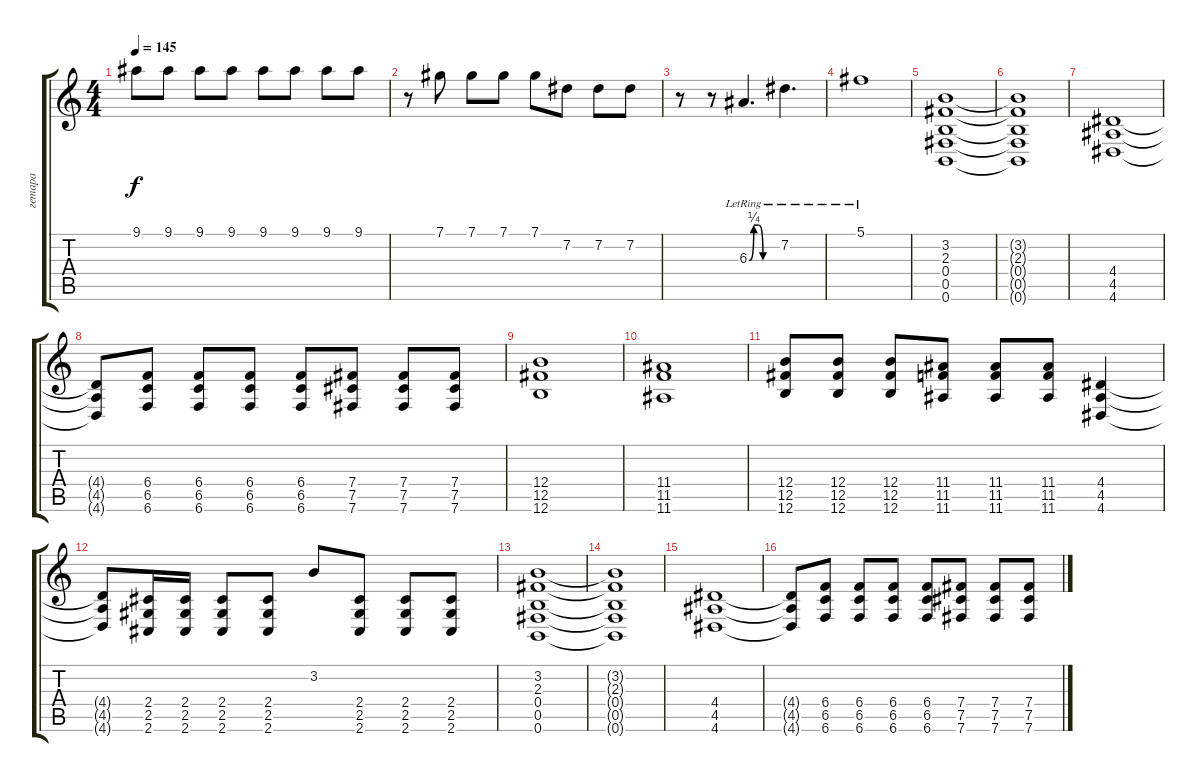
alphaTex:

\track ("гетара " "гетара ") {instrument distortionguitar}
\staff {score tabs}
\tuning (Db4 Ab3 E3 B2 Gb2 B1) {hide}
\ts (4 4)
\tempo 145
\clef g2
\ks c
9.1.8{dy f instrument electricguitarclean} 9.1.8 9.1.8 9.1.8 9.1.8 9.1.8 9.1.8 9.1.8 |
r.8 7.1.8 7.1.8 7.1.8 7.1.8 7.2.8 7.2.8 7.2.8 |
r.8 r.8 6.3{be (custom 0 0 10 1 20 1 30 0 60 0) lr}.4{d} 7.2{lr}.4{d} |
5.1{lr}.1 |
(3.2 2.3 0.4 0.5 0.6).1{instrument distortionguitar} |
(3.2{t} 2.3{t} 0.4{t} 0.5{t} 0.6{t}).1 |
(4.4 4.5 4.6).1 |
(4.4{t} 4.5{t} 4.6{t}).8 (6.4 6.5 6.6).8 (6.4 6.5 6.6).8 (6.4 6.5 6.6).8 (6.4 6.5 6.6).8 (7.4 7.5 7.6).8 (7.4 7.5 7.6).8 (7.4 7.5 7.6).8 |
(12.4 12.5 12.6).1 |
(11.4 11.5 11.6).1 |
(12.4 12.5 12.6).8 (12.4 12.5 12.6).8 (12.4 12.5 12.6).8 (11.4 11.5 11.6).8 (11.4 11.5 11.6).8 (11.4 11.5 11.6).8 (4.4 4.5 4.6).4 |
(4.4{t} 4.5{t} 4.6{t}).8 (2.4 2.5 2.6).16 (2.4 2.5 2.6).16 (2.4 2.5 2.6).8 (2.4 2.5 2.6).8 3.2.8 (2.4 2.5 2.6).8 (2.4 2.5 2.6).8 (2.4 2.5 2.6).8 |
(3.2 2.3 0.4 0.5 0.6).1 |
(3.2{t} 2.3{t} 0.4{t} 0.5{t} 0.6{t}).1 |
(4.4 4.5 4.6).1 |
(4.4{t} 4.5{t} 4.6{t}).8 (6.4 6.5 6.6).8 (6.4 6.5 6.6).8 (6.4 6.5 6.6).8 (6.4 6.5 6.6).8 (7.4 7.5 7.6).8 (7.4 7.5 7.6).8 (7.4 7.5 7.6).8
